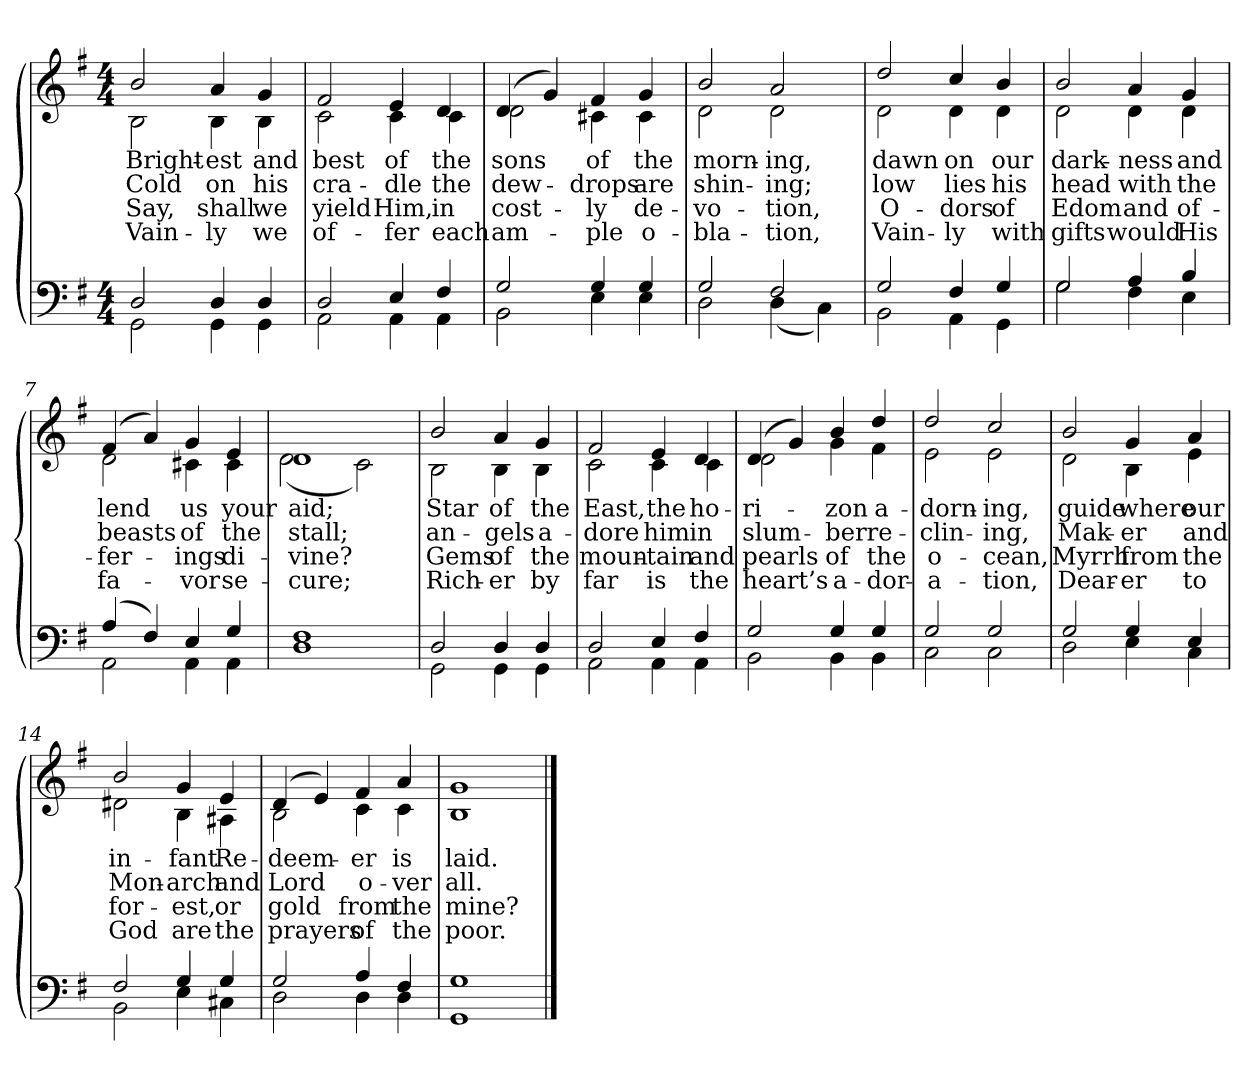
**kern	**kern	**text	**text	**text	**text
*part2	*part1	*part1	*part1	*part1	*part1
*staff2	*staff1	*staff1	*staff1	*staff1	*staff1
*clefF4	*clefG2	*	*	*	*
*k[f#]	*k[f#]	*	*	*	*
*M4/4	*M4/4	*	*	*	*
=1	=1	=1	=1	=1	=1
*^	*	*	*	*	*
!	!	!LO:TX:b:i:t=Verse	!	!	!	!
!	!	!	!LO:LY:b	!LO:LY:b	!LO:LY:b	!LO:LY:b
*	*	*^	*	*	*	*
2D/	2GG\	2b/	2B\	Bright-	Cold	Say,	Vain-
!	!	!	!	!LO:LY:b	!LO:LY:b	!LO:LY:b	!LO:LY:b
4D/	4GG\	4a/	4B\	-est	on	shall	-ly
!	!	!	!	!LO:LY:b	!LO:LY:b	!LO:LY:b	!LO:LY:b
4D/	4GG\	4g/	4B\	and	his	we	we
=2	=2	=2	=2	=2	=2	=2	=2
!	!	!	!	!LO:LY:b	!LO:LY:b	!LO:LY:b	!LO:LY:b
2D/	2AA\	2f#/	2c\	best	cra-	yield	of-
!	!	!	!	!LO:LY:b	!LO:LY:b	!LO:LY:b	!LO:LY:b
4E/	4AA\	4e/	4c\	of	-dle	Him,	-fer
!	!	!	!	!LO:LY:b	!LO:LY:b	!LO:LY:b	!LO:LY:b
4F#/	4AA\	4d/	4c\	the	the	in	each
=3	=3	=3	=3	=3	=3	=3	=3
!	!	!	!	!LO:LY:b	!LO:LY:b	!LO:LY:b	!LO:LY:b
2G/	2BB\	(>4d/	2d\	sons	dew-	cost-	am-
.	.	4g/)	.	.	.	.	.
!	!	!	!	!LO:LY:b	!LO:LY:b	!LO:LY:b	!LO:LY:b
4G/	4E\	4f#/	4c#X\	of	-drops	-ly	-ple
!	!	!	!	!LO:LY:b	!LO:LY:b	!LO:LY:b	!LO:LY:b
4G/	4E\	4g/	4c#\	the	are	de-	o-
=4	=4	=4	=4	=4	=4	=4	=4
!	!	!	!	!LO:LY:b	!LO:LY:b	!LO:LY:b	!LO:LY:b
2G/	2D\	2b/	2d\	morn-	shin-	-vo-	-bla-
!	!	!	!	!LO:LY:b	!LO:LY:b	!LO:LY:b	!LO:LY:b
2F#/	(<4D\	2a/	2d\	-ing,	-ing;	-tion,	-tion,
.	4C\)	.	.	.	.	.	.
!!LO:LB:g=z	!!
=5	=5	=5	=5	=5	=5	=5	=5
!	!	!	!	!LO:LY:b	!LO:LY:b	!LO:LY:b	!LO:LY:b
2G/	2BB\	2dd/	2d\	dawn	low	O-	Vain-
!	!	!	!	!LO:LY:b	!LO:LY:b	!LO:LY:b	!LO:LY:b
4F#/	4AA\	4cc/	4d\	on	lies	-dors	-ly
!	!	!	!	!LO:LY:b	!LO:LY:b	!LO:LY:b	!LO:LY:b
4G/	4GG\	4b/	4d\	our	his	of	with
=6	=6	=6	=6	=6	=6	=6	=6
!	!	!	!	!LO:LY:b	!LO:LY:b	!LO:LY:b	!LO:LY:b
2G/	2G\	2b/	2d\	dark-	head	Edom	gifts
!	!	!	!	!LO:LY:b	!LO:LY:b	!LO:LY:b	!LO:LY:b
4A/	4F#\	4a/	4d\	-ness	with	and	would
!	!	!	!	!LO:LY:b	!LO:LY:b	!LO:LY:b	!LO:LY:b
4B/	4E\	4g/	4d\	and	the	of-	His
=7	=7	=7	=7	=7	=7	=7	=7
!	!	!	!	!LO:LY:b	!LO:LY:b	!LO:LY:b	!LO:LY:b
(>4A/	2AA\	(>4f#/	2d\	lend	beasts	-fer-	fa-
4F#/)	.	4a/)	.	.	.	.	.
!	!	!	!	!LO:LY:b	!LO:LY:b	!LO:LY:b	!LO:LY:b
4E/	4AA\	4g/	4c#X\	us	of	-ings	-vor
!	!	!	!	!LO:LY:b	!LO:LY:b	!LO:LY:b	!LO:LY:b
4G/	4AA\	4e/	4c#\	your	the	di-	se-
=8	=8	=8	=8	=8	=8	=8	=8
!	!	!	!	!LO:LY:b	!LO:LY:b	!LO:LY:b	!LO:LY:b
1F#	1D	1d	(<2d\	aid;	stall;	-vine?	-cure;
.	.	.	2c\)	.	.	.	.
!!LO:LB:g=z	!!
=9	=9	=9	=9	=9	=9	=9	=9
!	!	!	!	!LO:LY:b	!LO:LY:b	!LO:LY:b	!LO:LY:b
2D/	2GG\	2b/	2B\	Star	an-	Gems	Rich-
!	!	!	!	!LO:LY:b	!LO:LY:b	!LO:LY:b	!LO:LY:b
4D/	4GG\	4a/	4B\	of	-gels	of	-er
!	!	!	!	!LO:LY:b	!LO:LY:b	!LO:LY:b	!LO:LY:b
4D/	4GG\	4g/	4B\	the	a-	the	by
=10	=10	=10	=10	=10	=10	=10	=10
!	!	!	!	!LO:LY:b	!LO:LY:b	!LO:LY:b	!LO:LY:b
2D/	2AA\	2f#/	2c\	East,	-dore	moun-	far
!	!	!	!	!LO:LY:b	!LO:LY:b	!LO:LY:b	!LO:LY:b
4E/	4AA\	4e/	4c\	the	him	-tain	is
!	!	!	!	!LO:LY:b	!LO:LY:b	!LO:LY:b	!LO:LY:b
4F#/	4AA\	4d/	4c\	ho-	in	and	the
=11	=11	=11	=11	=11	=11	=11	=11
!	!	!	!	!LO:LY:b	!LO:LY:b	!LO:LY:b	!LO:LY:b
2G/	2BB\	(>4d/	2d\	-ri-	slum-	pearls	heart’s
.	.	4g/)	.	.	.	.	.
!	!	!	!	!LO:LY:b	!LO:LY:b	!LO:LY:b	!LO:LY:b
4G/	4BB\	4b/	4g\	-zon	-ber	of	a-
!	!	!	!	!LO:LY:b	!LO:LY:b	!LO:LY:b	!LO:LY:b
4G/	4BB\	4dd/	4f#\	a-	re-	the	-dor-
=12	=12	=12	=12	=12	=12	=12	=12
!	!	!	!	!LO:LY:b	!LO:LY:b	!LO:LY:b	!LO:LY:b
2G/	2C\	2dd/	2e\	-dorn-	-clin-	o-	-a-
!	!	!	!	!LO:LY:b	!LO:LY:b	!LO:LY:b	!LO:LY:b
2G/	2C\	2cc/	2e\	-ing,	-ing,	-cean,	-tion,
!!LO:LB:g=z	!!
=13	=13	=13	=13	=13	=13	=13	=13
!	!	!	!	!LO:LY:b	!LO:LY:b	!LO:LY:b	!LO:LY:b
2G/	2D\	2b/	2d\	guide	Mak-	Myrrh	Dear-
!	!	!	!	!LO:LY:b	!LO:LY:b	!LO:LY:b	!LO:LY:b
4G/	4E\	4g/	4B\	where	-er	from	-er
!	!	!	!	!LO:LY:b	!LO:LY:b	!LO:LY:b	!LO:LY:b
4E/	4C\	4a/	4e\	our	and	the	to
=14	=14	=14	=14	=14	=14	=14	=14
!	!	!	!	!LO:LY:b	!LO:LY:b	!LO:LY:b	!LO:LY:b
2F#/	2BB\	2b/	2d#X\	in-	Mon-	for-	God
!	!	!	!	!LO:LY:b	!LO:LY:b	!LO:LY:b	!LO:LY:b
4G/	4E\	4g/	4B\	-fant	-arch	-est,	are
!	!	!	!	!LO:LY:b	!LO:LY:b	!LO:LY:b	!LO:LY:b
4G/	4C#X\	4e/	4A#X\	Re-	and	or	the
=15	=15	=15	=15	=15	=15	=15	=15
!	!	!	!	!LO:LY:b	!LO:LY:b	!LO:LY:b	!LO:LY:b
2G/	2D\	(>4d/	2B\	-deem-	Lord	gold	prayers
.	.	4e/)	.	.	.	.	.
!	!	!	!	!LO:LY:b	!LO:LY:b	!LO:LY:b	!LO:LY:b
4A/	4D\	4f#/	4c\	-er	o-	from	of
!	!	!	!	!LO:LY:b	!LO:LY:b	!LO:LY:b	!LO:LY:b
4F#/	4D\	4a/	4c\	is	-ver	the	the
=16	=16	=16	=16	=16	=16	=16	=16
!	!	!	!	!LO:LY:b	!LO:LY:b	!LO:LY:b	!LO:LY:b
1G	1GG	1g	1B	laid.	all.	mine?	poor.
*v	*v	*	*	*	*	*	*
*	*v	*v	*	*	*	*
==	==	==	==	==	==
*-	*-	*-	*-	*-	*-
